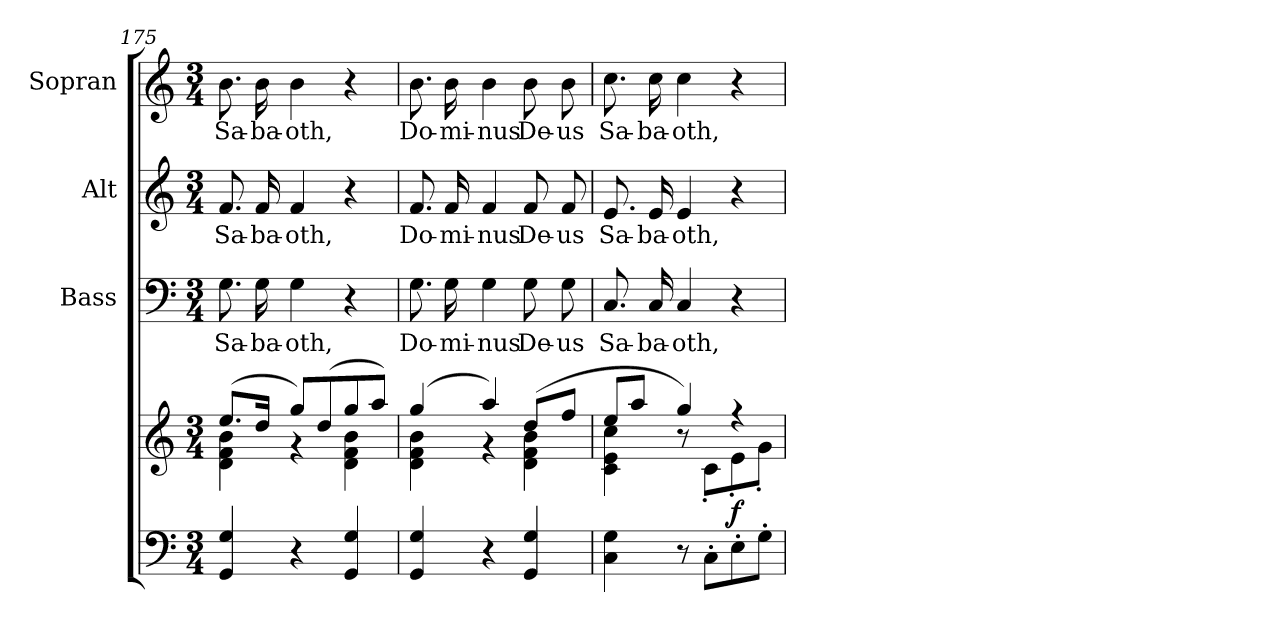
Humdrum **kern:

**kern	**kern	**dynam	**kern	**text	**kern	**text	**kern	**text
*part4	*part4	*part4	*part3	*part3	*part2	*part2	*part1	*part1
*staff5	*staff4	*staff4/5	*staff3	*staff3	*staff2	*staff2	*staff1	*staff1
*	*	*	*I"Bass	*	*I"Alt	*	*I"Sopran	*
*	*	*	*I'B.	*	*I'A.	*	*I'S.	*
*clefF4	*clefG2	*	*clefF4	*	*clefG2	*	*clefG2	*
*k[]	*k[]	*	*k[]	*	*k[]	*	*k[]	*
*C:	*C:	*	*C:	*	*C:	*	*C:	*
*M3/4	*M3/4	*	*M3/4	*	*M3/4	*	*M3/4	*
=175	=175	=175	=175	=175	=175	=175	=175	=175
*	*^	*	*	*	*	*	*	*
!	!	!	!	!	!LO:LY:b	!	!LO:LY:b	!	!LO:LY:b
4GG/ 4G/	(>8.ee/L	4d\ 4f\ 4b\	.	8.G\	Sa-	8.f/	Sa-	8.b\	Sa-
!	!	!	!	!	!LO:LY:b	!	!LO:LY:b	!	!LO:LY:b
.	16dd/Jk	.	.	16G\	-ba-	16f/	-ba-	16b\	-ba-
!	!	!	!	!	!LO:LY:b	!	!LO:LY:b	!	!LO:LY:b
4r	8gg/L)	4rf	.	4G\	-oth,	4f/	-oth,	4b\	-oth,
.	(>8dd/	.	.	.	.	.	.	.	.
4GG/ 4G/	8gg/	4d\ 4f\ 4b\	.	4r	.	4r	.	4r	.
.	8aa/J)	.	.	.	.	.	.	.	.
=176	=176	=176	=176	=176	=176	=176	=176	=176	=176
!	!	!	!	!	!LO:LY:b	!	!LO:LY:b	!	!LO:LY:b
4GG/ 4G/	(4gg/	4d\ 4f\ 4b\	.	8.G\	Do-	8.f/	Do-	8.b\	Do-
!	!	!	!	!	!LO:LY:b	!	!LO:LY:b	!	!LO:LY:b
.	.	.	.	16G\	-mi-	16f/	-mi-	16b\	-mi-
!	!	!	!	!	!LO:LY:b	!	!LO:LY:b	!	!LO:LY:b
4r	4aa/)	4rf	.	4G\	-nus	4f/	-nus	4b\	-nus
!	!	!	!	!	!LO:LY:b	!	!LO:LY:b	!	!LO:LY:b
4GG/ 4G/	(>8dd/L	4d\ 4f\ 4b\	.	8G\	De-	8f/	De-	8b\	De-
!	!	!	!	!	!LO:LY:b	!	!LO:LY:b	!	!LO:LY:b
.	8ff/J	.	.	8G\	-us	8f/	-us	8b\	-us
=177	=177	=177	=177	=177	=177	=177	=177	=177	=177
!	!	!	!	!	!LO:LY:b	!	!LO:LY:b	!	!LO:LY:b
4C\ 4G\	8ee/L	4c\ 4e\ 4cc\	.	8.C/	Sa-	8.e/	Sa-	8.cc\	Sa-
.	8aa/J	.	.	.	.	.	.	.	.
!	!	!	!	!	!LO:LY:b	!	!LO:LY:b	!	!LO:LY:b
.	.	.	.	16C/	-ba-	16e/	-ba-	16cc\	-ba-
!	!	!	!	!	!LO:LY:b	!	!LO:LY:b	!	!LO:LY:b
8r	4gg/)	8ra	.	4C/	-oth,	4e/	-oth,	4cc\	-oth,
8C'>\L	.	8c'>\L	.	.	.	.	.	.	.
!	!	!	!LO:DY:b	!	!	!	!	!	!
8E'>\	4ree	8e'>\	f	4r	.	4r	.	4r	.
8G'>\J	.	8g'>\J	.	.	.	.	.	.	.
*	*v	*v	*	*	*	*	*	*	*
=	=	=	=	=	=	=	=	=
*-	*-	*-	*-	*-	*-	*-	*-	*-
